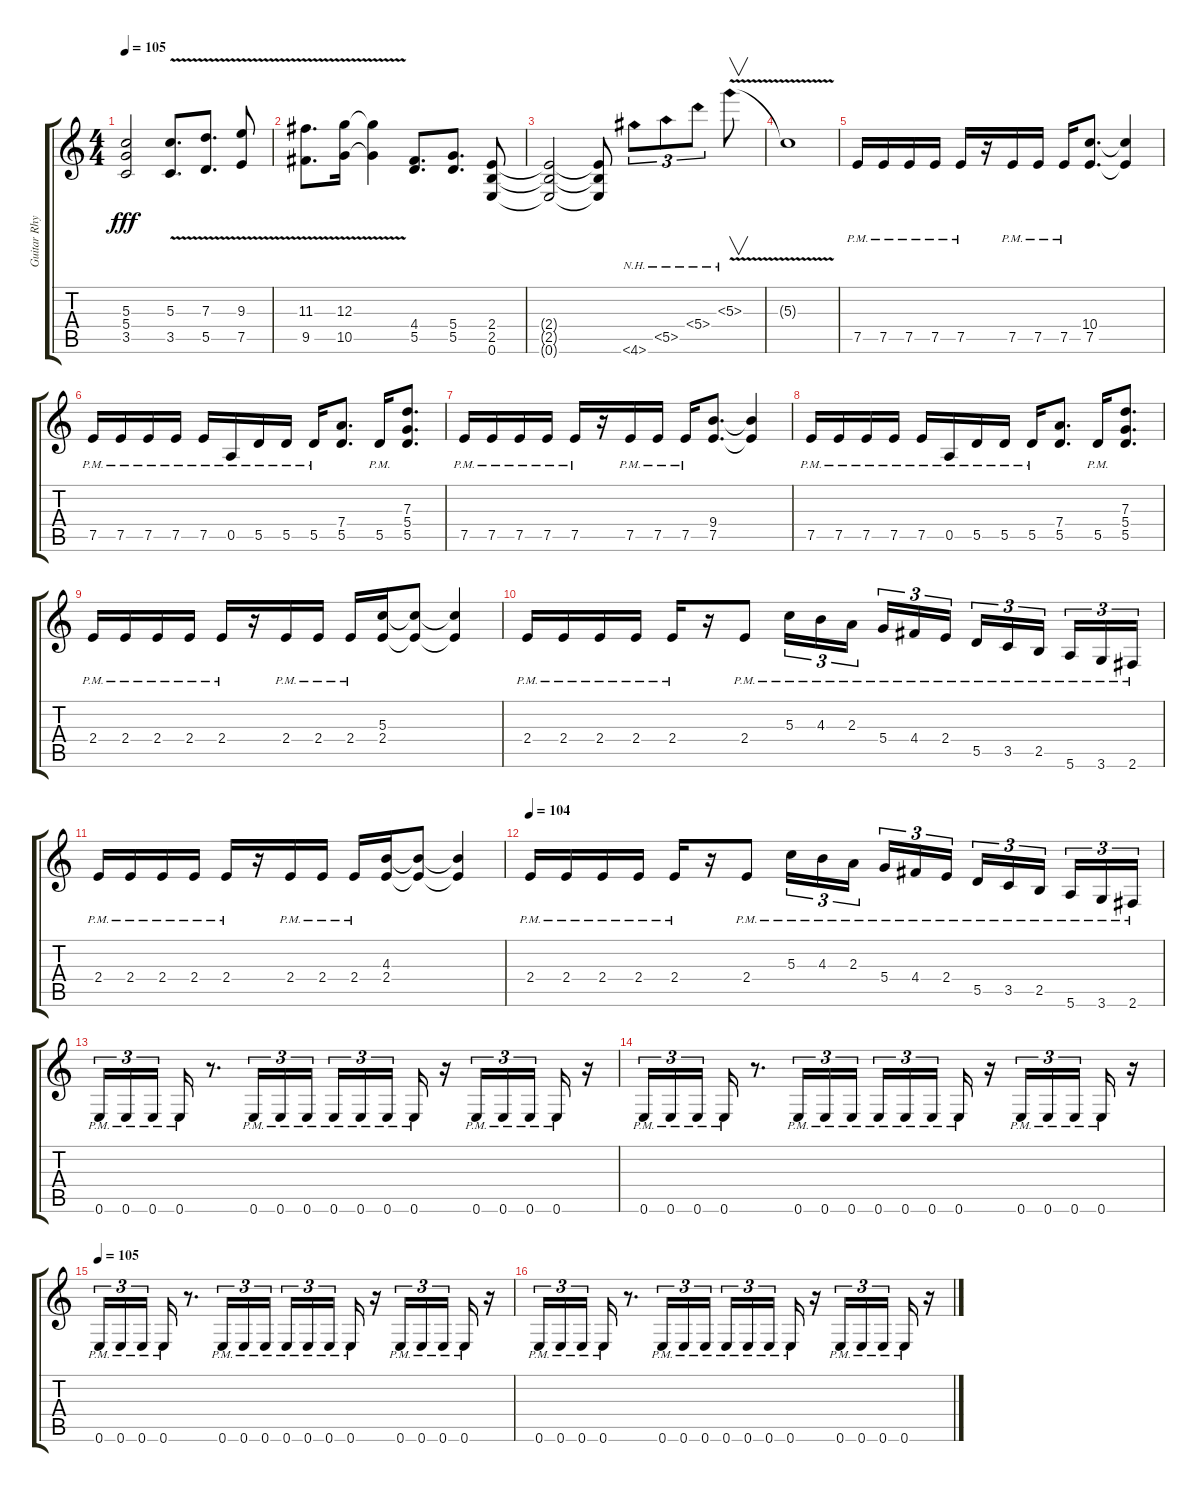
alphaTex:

\track ("Guitar Rhytm" "Guitar Rhy") {instrument distortionguitar}
\staff {score tabs}
\tuning (E4 B3 G3 D3 A2 E2) {hide}
\ts (4 4)
\tempo 105
\clef g2
\ks c
(5.3{t} 5.4{t} 3.5{t}).2{dy fff} (5.3{v} 3.5{v}).8{d} (7.3{v} 5.5{v}).8{d} (9.3{v} 7.5{v}).8 |
\ks aminor
(11.3{v} 9.5{v}).8{d} (12.3{v} 10.5{v}).16 (12.3{v t} 10.5{v t}).4 (4.4 5.5).8{d} (5.4 5.5).8{d} (2.4 2.5 0.6).8 |
(2.4{t} 2.5{t} 0.6{t}).2 (2.4{t} 2.5{t} 0.6{t}).8 4.6{nh}.8{tu (3 2)} 5.5{nh}.8{tu (3 2)} 5.4{nh}.8{tu (3 2)} 5.3{nh v}.8{v} |
5.3{t}.1 |
7.5{pm}.16 7.5{pm}.16 7.5{pm}.16 7.5{pm}.16 7.5{pm}.16 r.16 7.5{pm}.16 7.5{pm}.16 7.5{pm}.16 (10.4 7.5).8{d} (10.4{t} 7.5{t}).4 |
7.5{pm}.16 7.5{pm}.16 7.5{pm}.16 7.5{pm}.16 7.5{pm}.16 0.5{pm}.16 5.5{pm}.16 5.5{pm}.16 5.5{pm}.16 (7.4 5.5).8{d} 5.5{pm}.16 (7.3 5.4 5.5).8{d} |
7.5{pm}.16 7.5{pm}.16 7.5{pm}.16 7.5{pm}.16 7.5{pm}.16 r.16 7.5{pm}.16 7.5{pm}.16 7.5{pm}.16 (9.4 7.5).8{d} (9.4{t} 7.5{t}).4 |
7.5{pm}.16 7.5{pm}.16 7.5{pm}.16 7.5{pm}.16 7.5{pm}.16 0.5{pm}.16 5.5{pm}.16 5.5{pm}.16 5.5{pm}.16 (7.4 5.5).8{d} 5.5{pm}.16 (7.3 5.4 5.5).8{d} |
2.4{pm}.16 2.4{pm}.16 2.4{pm}.16 2.4{pm}.16 2.4{pm}.16 r.16 2.4{pm}.16 2.4{pm}.16 2.4{pm}.16 (5.3 2.4).16 (5.3{t} 2.4{t}).8 (5.3{t} 2.4{t}).4 |
2.4{pm}.16 2.4{pm}.16 2.4{pm}.16 2.4{pm}.16 2.4{pm}.16 r.16 2.4{pm}.8 5.3{pm}.16{tu (3 2)} 4.3{pm}.16{tu (3 2)} 2.3{pm}.16{tu (3 2) beam splitsecondary} 5.4{pm}.16{tu (3 2)} 4.4{pm}.16{tu (3 2)} 2.4{pm}.16{tu (3 2)} 5.5{pm}.16{tu (3 2)} 3.5{pm}.16{tu (3 2)} 2.5{pm}.16{tu (3 2) beam splitsecondary} 5.6{pm}.16{tu (3 2)} 3.6{pm}.16{tu (3 2)} 2.6{pm}.16{tu (3 2)} |
2.4{pm}.16 2.4{pm}.16 2.4{pm}.16 2.4{pm}.16 2.4{pm}.16 r.16 2.4{pm}.16 2.4{pm}.16 2.4{pm}.16 (4.3 2.4).16 (4.3{t} 2.4{t}).8 (4.3{t} 2.4{t}).4 |
\tempo 104
2.4{pm}.16 2.4{pm}.16 2.4{pm}.16 2.4{pm}.16 2.4{pm}.16 r.16 2.4{pm}.8 5.3{pm}.16{tu (3 2)} 4.3{pm}.16{tu (3 2)} 2.3{pm}.16{tu (3 2) beam splitsecondary} 5.4{pm}.16{tu (3 2)} 4.4{pm}.16{tu (3 2)} 2.4{pm}.16{tu (3 2)} 5.5{pm}.16{tu (3 2)} 3.5{pm}.16{tu (3 2)} 2.5{pm}.16{tu (3 2) beam splitsecondary} 5.6{pm}.16{tu (3 2)} 3.6{pm}.16{tu (3 2)} 2.6{pm}.16{tu (3 2)} |
0.6{pm}.16{tu (3 2)} 0.6{pm}.16{tu (3 2)} 0.6{pm}.16{tu (3 2) beam splitsecondary} 0.6{pm}.16 r.8{d} 0.6{pm}.16{tu (3 2)} 0.6{pm}.16{tu (3 2)} 0.6{pm}.16{tu (3 2)} 0.6{pm}.16{tu (3 2)} 0.6{pm}.16{tu (3 2)} 0.6{pm}.16{tu (3 2) beam splitsecondary} 0.6{pm}.16 r.16 0.6{pm}.16{tu (3 2)} 0.6{pm}.16{tu (3 2)} 0.6{pm}.16{tu (3 2) beam splitsecondary} 0.6{pm}.16 r.16 |
0.6{pm}.16{tu (3 2)} 0.6{pm}.16{tu (3 2)} 0.6{pm}.16{tu (3 2) beam splitsecondary} 0.6{pm}.16 r.8{d} 0.6{pm}.16{tu (3 2)} 0.6{pm}.16{tu (3 2)} 0.6{pm}.16{tu (3 2)} 0.6{pm}.16{tu (3 2)} 0.6{pm}.16{tu (3 2)} 0.6{pm}.16{tu (3 2) beam splitsecondary} 0.6{pm}.16 r.16 0.6{pm}.16{tu (3 2)} 0.6{pm}.16{tu (3 2)} 0.6{pm}.16{tu (3 2) beam splitsecondary} 0.6{pm}.16 r.16 |
\tempo 105
0.6{pm}.16{tu (3 2)} 0.6{pm}.16{tu (3 2)} 0.6{pm}.16{tu (3 2) beam splitsecondary} 0.6{pm}.16 r.8{d} 0.6{pm}.16{tu (3 2)} 0.6{pm}.16{tu (3 2)} 0.6{pm}.16{tu (3 2)} 0.6{pm}.16{tu (3 2)} 0.6{pm}.16{tu (3 2)} 0.6{pm}.16{tu (3 2) beam splitsecondary} 0.6{pm}.16 r.16 0.6{pm}.16{tu (3 2)} 0.6{pm}.16{tu (3 2)} 0.6{pm}.16{tu (3 2) beam splitsecondary} 0.6{pm}.16 r.16 |
\ks c
0.6{pm}.16{tu (3 2)} 0.6{pm}.16{tu (3 2)} 0.6{pm}.16{tu (3 2) beam splitsecondary} 0.6{pm}.16 r.8{d} 0.6{pm}.16{tu (3 2)} 0.6{pm}.16{tu (3 2)} 0.6{pm}.16{tu (3 2)} 0.6{pm}.16{tu (3 2)} 0.6{pm}.16{tu (3 2)} 0.6{pm}.16{tu (3 2) beam splitsecondary} 0.6{pm}.16 r.16 0.6{pm}.16{tu (3 2)} 0.6{pm}.16{tu (3 2)} 0.6{pm}.16{tu (3 2) beam splitsecondary} 0.6{pm}.16 r.16
